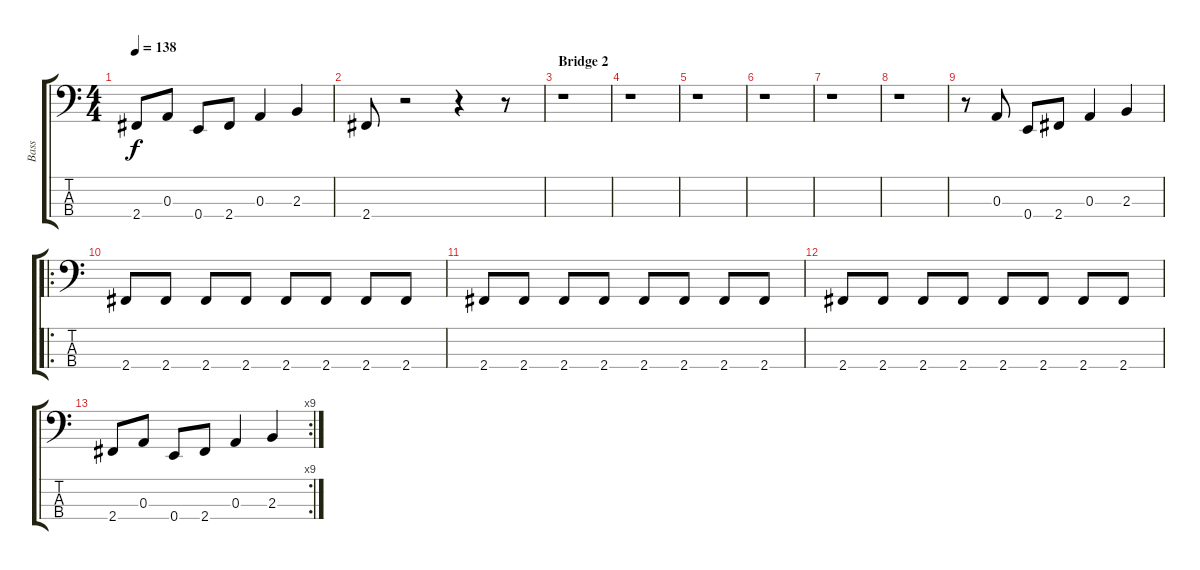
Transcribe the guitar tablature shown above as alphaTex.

\track ("Bass" "Bass") {instrument electricbasspick}
\staff {score tabs}
\tuning (G2 D2 A1 E1) {hide}
\ts (4 4)
\tempo 138
\clef f4
\ks c
2.4.8{dy f} 0.3.8 0.4.8 2.4.8 0.3.4 2.3.4 |
2.4.8 r.2 r.4 r.8 |
\section ("" "Bridge 2")
r.1 |
r.1 |
r.1 |
r.1 |
r.1 |
r.1 |
r.8 0.3.8 0.4.8 2.4.8 0.3.4 2.3.4 |
\ro
2.4.8 2.4.8 2.4.8 2.4.8 2.4.8 2.4.8 2.4.8 2.4.8 |
2.4.8 2.4.8 2.4.8 2.4.8 2.4.8 2.4.8 2.4.8 2.4.8 |
2.4.8 2.4.8 2.4.8 2.4.8 2.4.8 2.4.8 2.4.8 2.4.8 |
\rc 9
2.4.8 0.3.8 0.4.8 2.4.8 0.3.4 2.3.4
